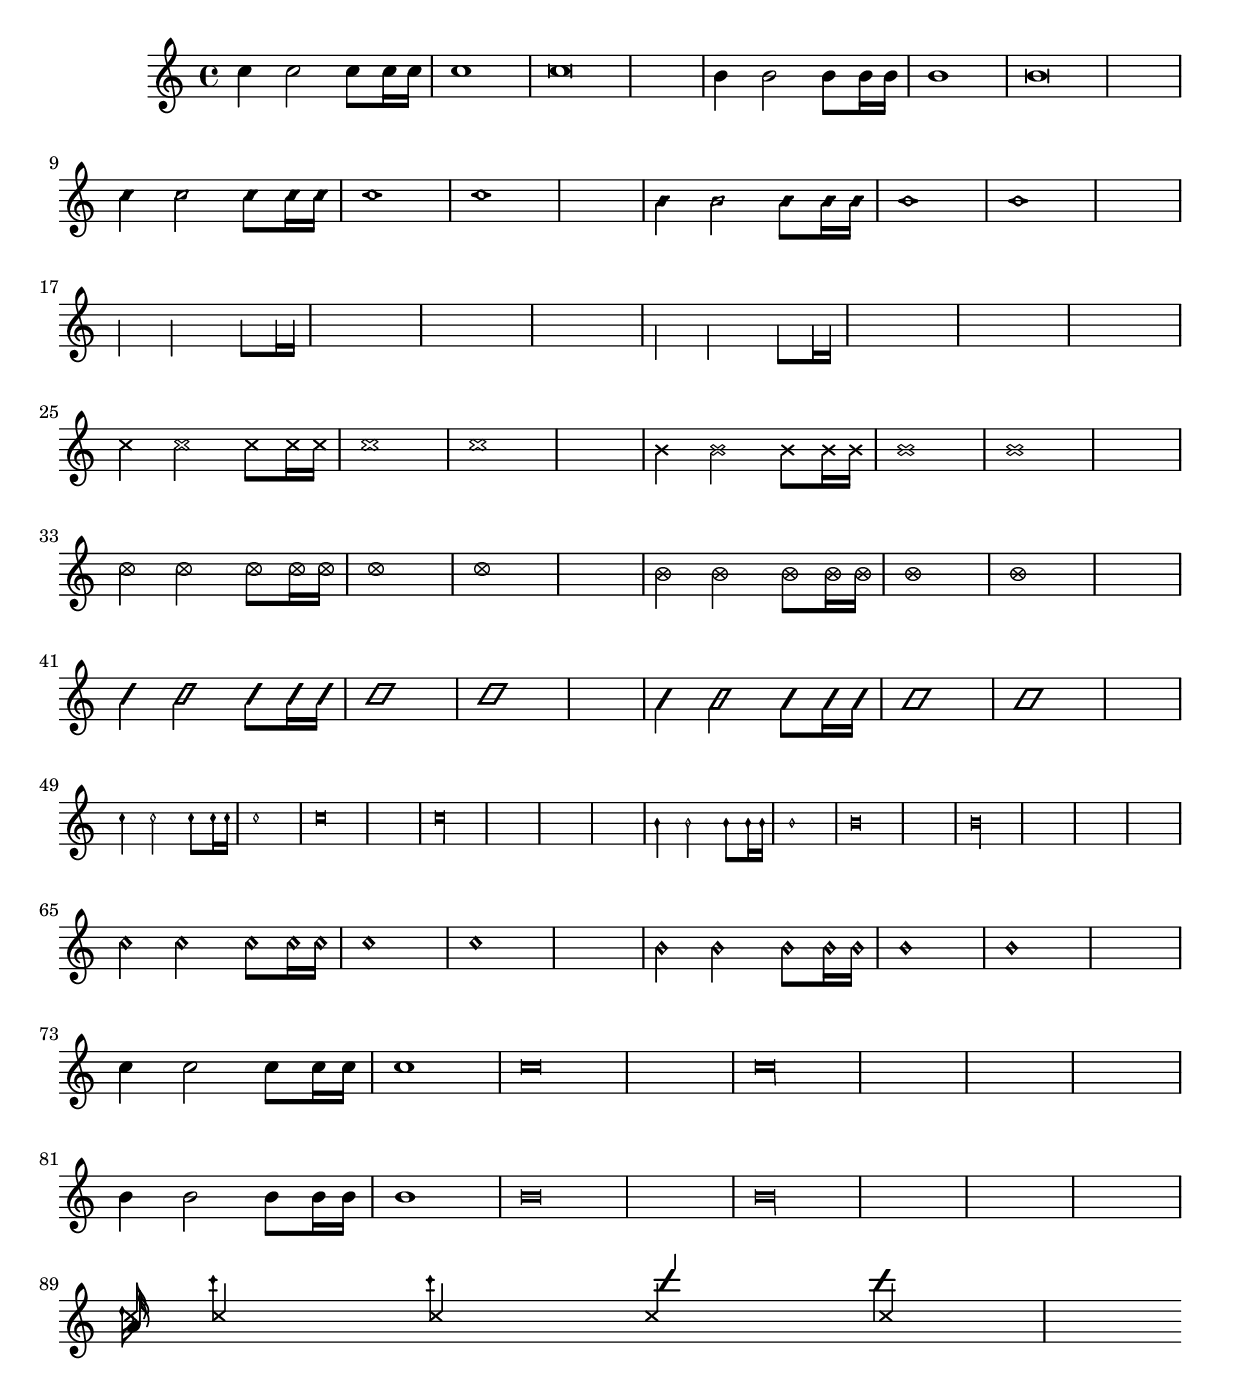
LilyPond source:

\version "1.3.146"
\header{
texidoc="
Note head shapes are settable.  The stem endings should be adjusted
per note head.  If you want different note head styles on one stem,
you must create a special context called Thread.

Harmonic notes have a different shape and different
dimensions. Nevertheless, noteheads in both styles can be combined, on
either up or down stems.
"
}

\score { \notes \relative c''{
% \property Voice.Stem \override #'thickness = #5.0
\property Voice.NoteHead \set #'style = #'default
c4 c2 c8  c16 c16 c1 c\breve b4 b2 b8  b16 b16 b1 b\breve \break
\property Voice.NoteHead \set #'style = #'diamond
c4 c2 c8  c16 c16 c1 c\breve b4 b2 b8  b16 b16 b1 b\breve \break
\property Voice.NoteHead \set #'style = #'transparent
c4 c2 c8  c16 c16 c1 c\breve b4 b2 b8  b16 b16 b1 b\breve \break
\property Voice.NoteHead \set #'style = #'cross
c4 c2 c8  c16 c16 c1 c\breve b4 b2 b8  b16 b16 b1 b\breve \break
\property Voice.NoteHead \set #'style = #'xcircle
c4 c2 c8  c16 c16 c1 c\breve b4 b2 b8  b16 b16 b1 b\breve \break
\property Voice.NoteHead \set #'style = #'slash
c4 c2 c8  c16 c16 c1 c\breve b4 b2 b8  b16 b16 b1 b\breve \break
\property Voice.NoteHead \set #'style = #'mensural
c4 c2 c8  c16 c16  c1 c\breve c\longa b4 b2 b8  b16 b16 b1 b\breve b\longa \break
\property Voice.NoteHead \set #'style = #'harmonic
c4 c2 c8  c16 c16 c1 c\breve b4 b2 b8  b16 b16 b1 b\breve \break
\property Voice.NoteHead \set #'style = #'baroque
c4 c2 c8  c16 c16  c1 c\breve c\longa b4 b2 b8  b16 b16 b1 b\breve b\longa \break


   \context Voice = another <
    \context Thread = TA
      {
        \property Thread.NoteHead \set #'style = #'cross
        \property Voice.Stem \set #'direction = #1
        c16
       }
    \context Thread = TB
      { \property Thread.NoteHead \set #'style = #'default a16  }

    \context Thread = TC
      { \property Thread.NoteHead \set #'style = #'mensural d16 }

  >


   \context Voice <
     \context Thread = TA {
       \property Thread.NoteHead \set #'style = #'cross
       c4 c4 c4 c4 }
     \context Thread = TB {
       \property Thread.NoteHead \set #'style = #'mensural
       c'4 \stemDown c
       \property Thread.NoteHead \set #'style = #'slash
       \stemUp c4 \stemDown c
} >

}

    \paper {}
}
